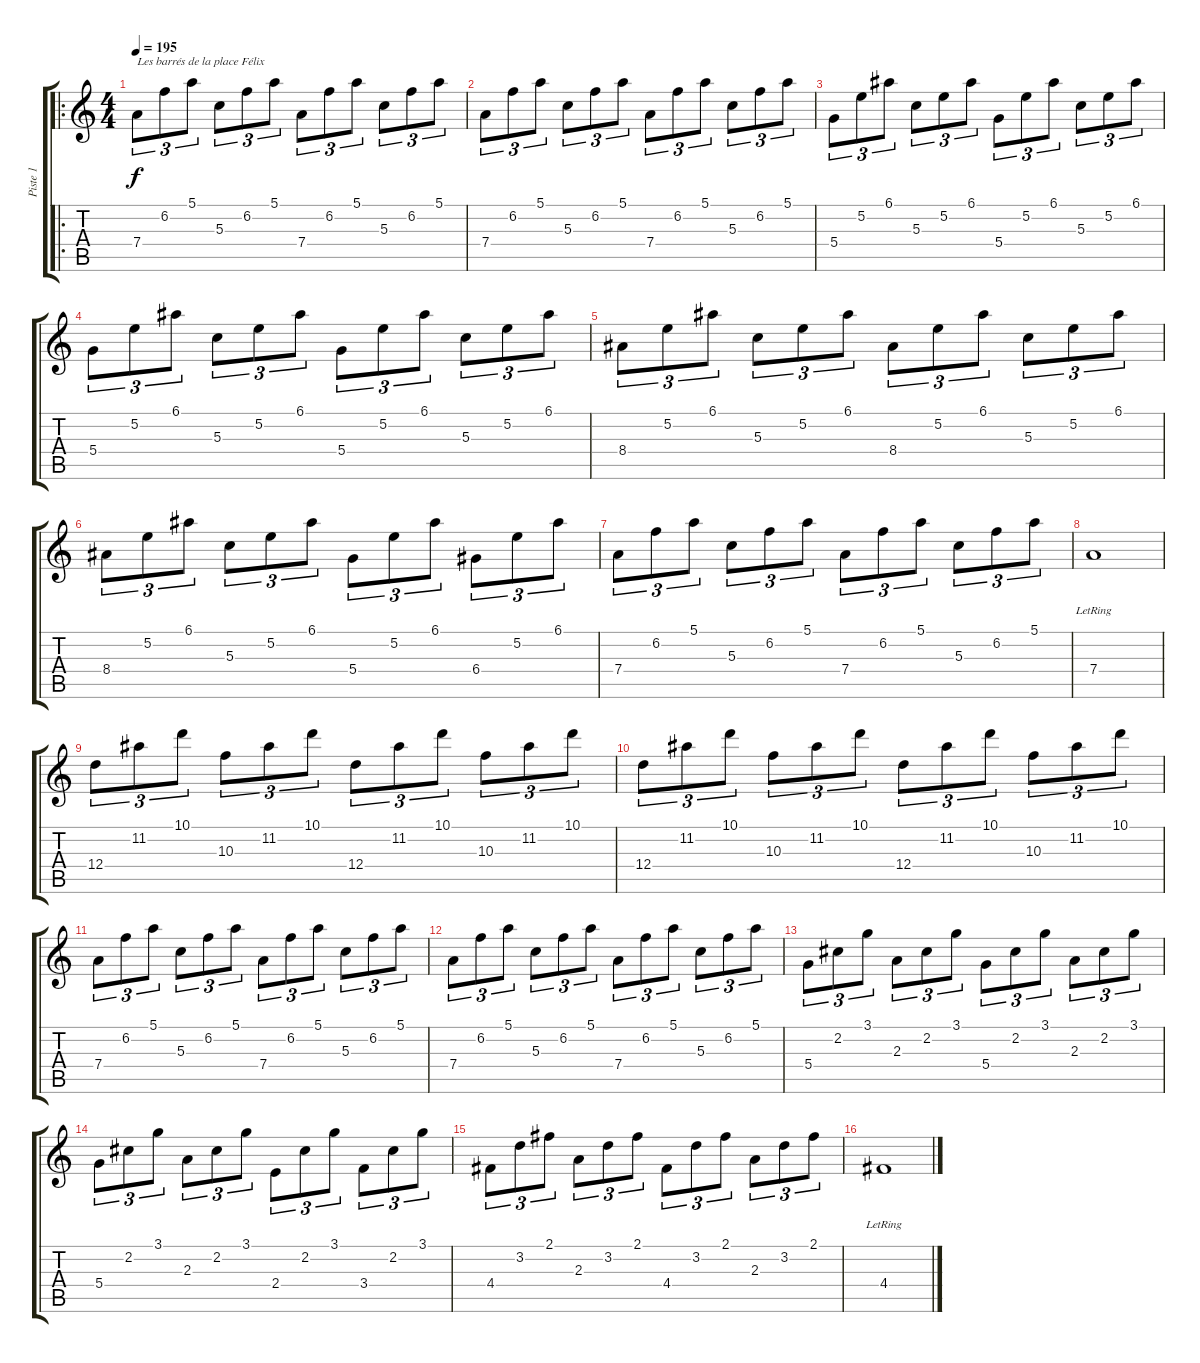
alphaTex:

\track ("Piste 1" "Piste 1") {instrument acousticguitarnylon}
\staff {score tabs}
\tuning (E4 B3 G3 D3 A2 E2) {hide}
\ro
\ts (4 4)
\tempo 195
\clef g2
\ks c
7.4.8{tu (3 2) txt "Les barrés de la place Félix" dy f instrument acousticguitarnylon} 6.2.8{tu (3 2)} 5.1.8{tu (3 2)} 5.3.8{tu (3 2)} 6.2.8{tu (3 2)} 5.1.8{tu (3 2)} 7.4.8{tu (3 2)} 6.2.8{tu (3 2)} 5.1.8{tu (3 2)} 5.3.8{tu (3 2)} 6.2.8{tu (3 2)} 5.1.8{tu (3 2)} |
7.4.8{tu (3 2) txt ""} 6.2.8{tu (3 2)} 5.1.8{tu (3 2)} 5.3.8{tu (3 2)} 6.2.8{tu (3 2)} 5.1.8{tu (3 2)} 7.4.8{tu (3 2)} 6.2.8{tu (3 2)} 5.1.8{tu (3 2)} 5.3.8{tu (3 2)} 6.2.8{tu (3 2)} 5.1.8{tu (3 2)} |
5.4.8{tu (3 2)} 5.2.8{tu (3 2)} 6.1.8{tu (3 2)} 5.3.8{tu (3 2)} 5.2.8{tu (3 2)} 6.1.8{tu (3 2)} 5.4.8{tu (3 2)} 5.2.8{tu (3 2)} 6.1.8{tu (3 2)} 5.3.8{tu (3 2)} 5.2.8{tu (3 2)} 6.1.8{tu (3 2)} |
5.4.8{tu (3 2)} 5.2.8{tu (3 2)} 6.1.8{tu (3 2)} 5.3.8{tu (3 2)} 5.2.8{tu (3 2)} 6.1.8{tu (3 2)} 5.4.8{tu (3 2)} 5.2.8{tu (3 2)} 6.1.8{tu (3 2)} 5.3.8{tu (3 2)} 5.2.8{tu (3 2)} 6.1.8{tu (3 2)} |
8.4.8{tu (3 2)} 5.2.8{tu (3 2)} 6.1.8{tu (3 2)} 5.3.8{tu (3 2)} 5.2.8{tu (3 2)} 6.1.8{tu (3 2)} 8.4.8{tu (3 2)} 5.2.8{tu (3 2)} 6.1.8{tu (3 2)} 5.3.8{tu (3 2)} 5.2.8{tu (3 2)} 6.1.8{tu (3 2)} |
8.4.8{tu (3 2)} 5.2.8{tu (3 2)} 6.1.8{tu (3 2)} 5.3.8{tu (3 2)} 5.2.8{tu (3 2)} 6.1.8{tu (3 2)} 5.4.8{tu (3 2)} 5.2.8{tu (3 2)} 6.1.8{tu (3 2)} 6.4.8{tu (3 2)} 5.2.8{tu (3 2)} 6.1.8{tu (3 2)} |
7.4.8{tu (3 2)} 6.2.8{tu (3 2)} 5.1.8{tu (3 2)} 5.3.8{tu (3 2)} 6.2.8{tu (3 2)} 5.1.8{tu (3 2)} 7.4.8{tu (3 2)} 6.2.8{tu (3 2)} 5.1.8{tu (3 2)} 5.3.8{tu (3 2)} 6.2.8{tu (3 2)} 5.1.8{tu (3 2)} |
7.4{lr}.1 |
12.4.8{tu (3 2)} 11.2.8{tu (3 2)} 10.1.8{tu (3 2)} 10.3.8{tu (3 2)} 11.2.8{tu (3 2)} 10.1.8{tu (3 2)} 12.4.8{tu (3 2)} 11.2.8{tu (3 2)} 10.1.8{tu (3 2)} 10.3.8{tu (3 2)} 11.2.8{tu (3 2)} 10.1.8{tu (3 2)} |
12.4.8{tu (3 2)} 11.2.8{tu (3 2)} 10.1.8{tu (3 2)} 10.3.8{tu (3 2)} 11.2.8{tu (3 2)} 10.1.8{tu (3 2)} 12.4.8{tu (3 2)} 11.2.8{tu (3 2)} 10.1.8{tu (3 2)} 10.3.8{tu (3 2)} 11.2.8{tu (3 2)} 10.1.8{tu (3 2)} |
7.4.8{tu (3 2)} 6.2.8{tu (3 2)} 5.1.8{tu (3 2)} 5.3.8{tu (3 2)} 6.2.8{tu (3 2)} 5.1.8{tu (3 2)} 7.4.8{tu (3 2)} 6.2.8{tu (3 2)} 5.1.8{tu (3 2)} 5.3.8{tu (3 2)} 6.2.8{tu (3 2)} 5.1.8{tu (3 2)} |
7.4.8{tu (3 2)} 6.2.8{tu (3 2)} 5.1.8{tu (3 2)} 5.3.8{tu (3 2)} 6.2.8{tu (3 2)} 5.1.8{tu (3 2)} 7.4.8{tu (3 2)} 6.2.8{tu (3 2)} 5.1.8{tu (3 2)} 5.3.8{tu (3 2)} 6.2.8{tu (3 2)} 5.1.8{tu (3 2)} |
5.4.8{tu (3 2)} 2.2.8{tu (3 2)} 3.1.8{tu (3 2)} 2.3.8{tu (3 2)} 2.2.8{tu (3 2)} 3.1.8{tu (3 2)} 5.4.8{tu (3 2)} 2.2.8{tu (3 2)} 3.1.8{tu (3 2)} 2.3.8{tu (3 2)} 2.2.8{tu (3 2)} 3.1.8{tu (3 2)} |
5.4.8{tu (3 2)} 2.2.8{tu (3 2)} 3.1.8{tu (3 2)} 2.3.8{tu (3 2)} 2.2.8{tu (3 2)} 3.1.8{tu (3 2)} 2.4.8{tu (3 2)} 2.2.8{tu (3 2)} 3.1.8{tu (3 2)} 3.4.8{tu (3 2)} 2.2.8{tu (3 2)} 3.1.8{tu (3 2)} |
4.4.8{tu (3 2)} 3.2.8{tu (3 2)} 2.1.8{tu (3 2)} 2.3.8{tu (3 2)} 3.2.8{tu (3 2)} 2.1.8{tu (3 2)} 4.4.8{tu (3 2)} 3.2.8{tu (3 2)} 2.1.8{tu (3 2)} 2.3.8{tu (3 2)} 3.2.8{tu (3 2)} 2.1.8{tu (3 2)} |
4.4{lr}.1
